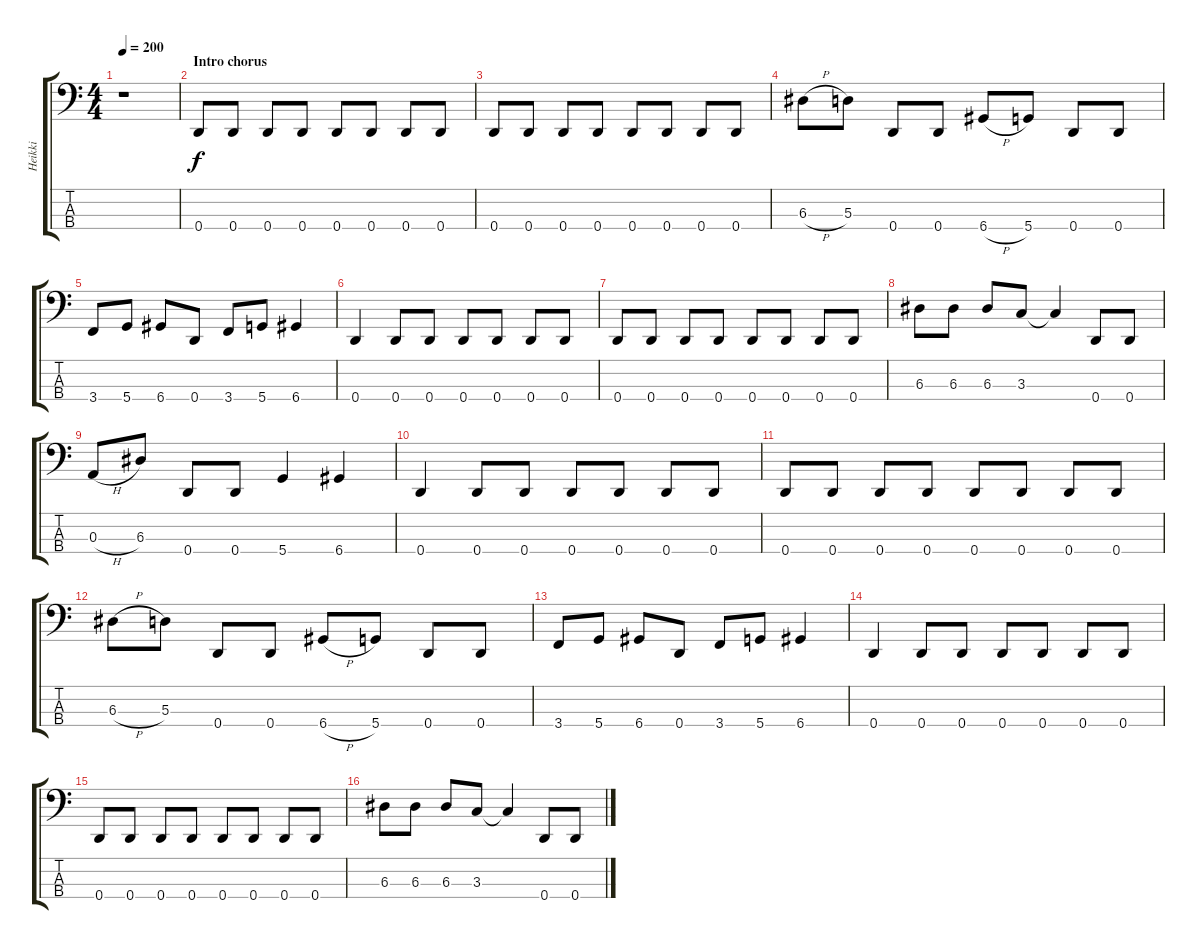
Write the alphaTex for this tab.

\track ("Heikki" "Heikki") {instrument electricbassfinger}
\staff {score tabs}
\tuning (G2 D2 A1 D1) {hide}
\ts (4 4)
\tempo 200
\clef f4
\ks c
r.1{dy f instrument electricbassfinger} |
\section ("" "Intro chorus")
0.4.8 0.4.8 0.4.8 0.4.8 0.4.8 0.4.8 0.4.8 0.4.8 |
0.4.8 0.4.8 0.4.8 0.4.8 0.4.8 0.4.8 0.4.8 0.4.8 |
6.3{h}.8 5.3.8 0.4.8 0.4.8 6.4{h}.8 5.4.8 0.4.8 0.4.8 |
3.4.8 5.4.8 6.4.8 0.4.8 3.4.8 5.4.8 6.4.4 |
0.4.4 0.4.8 0.4.8 0.4.8 0.4.8 0.4.8 0.4.8 |
0.4.8 0.4.8 0.4.8 0.4.8 0.4.8 0.4.8 0.4.8 0.4.8 |
6.3.8 6.3.8 6.3.8 3.3.8 3.3{t}.4 0.4.8 0.4.8 |
0.3{h}.8 6.3.8 0.4.8 0.4.8 5.4.4 6.4.4 |
0.4.4 0.4.8 0.4.8 0.4.8 0.4.8 0.4.8 0.4.8 |
0.4.8 0.4.8 0.4.8 0.4.8 0.4.8 0.4.8 0.4.8 0.4.8 |
6.3{h}.8 5.3.8 0.4.8 0.4.8 6.4{h}.8 5.4.8 0.4.8 0.4.8 |
3.4.8 5.4.8 6.4.8 0.4.8 3.4.8 5.4.8 6.4.4 |
0.4.4 0.4.8 0.4.8 0.4.8 0.4.8 0.4.8 0.4.8 |
0.4.8 0.4.8 0.4.8 0.4.8 0.4.8 0.4.8 0.4.8 0.4.8 |
6.3.8 6.3.8 6.3.8 3.3.8 3.3{t}.4 0.4.8 0.4.8
